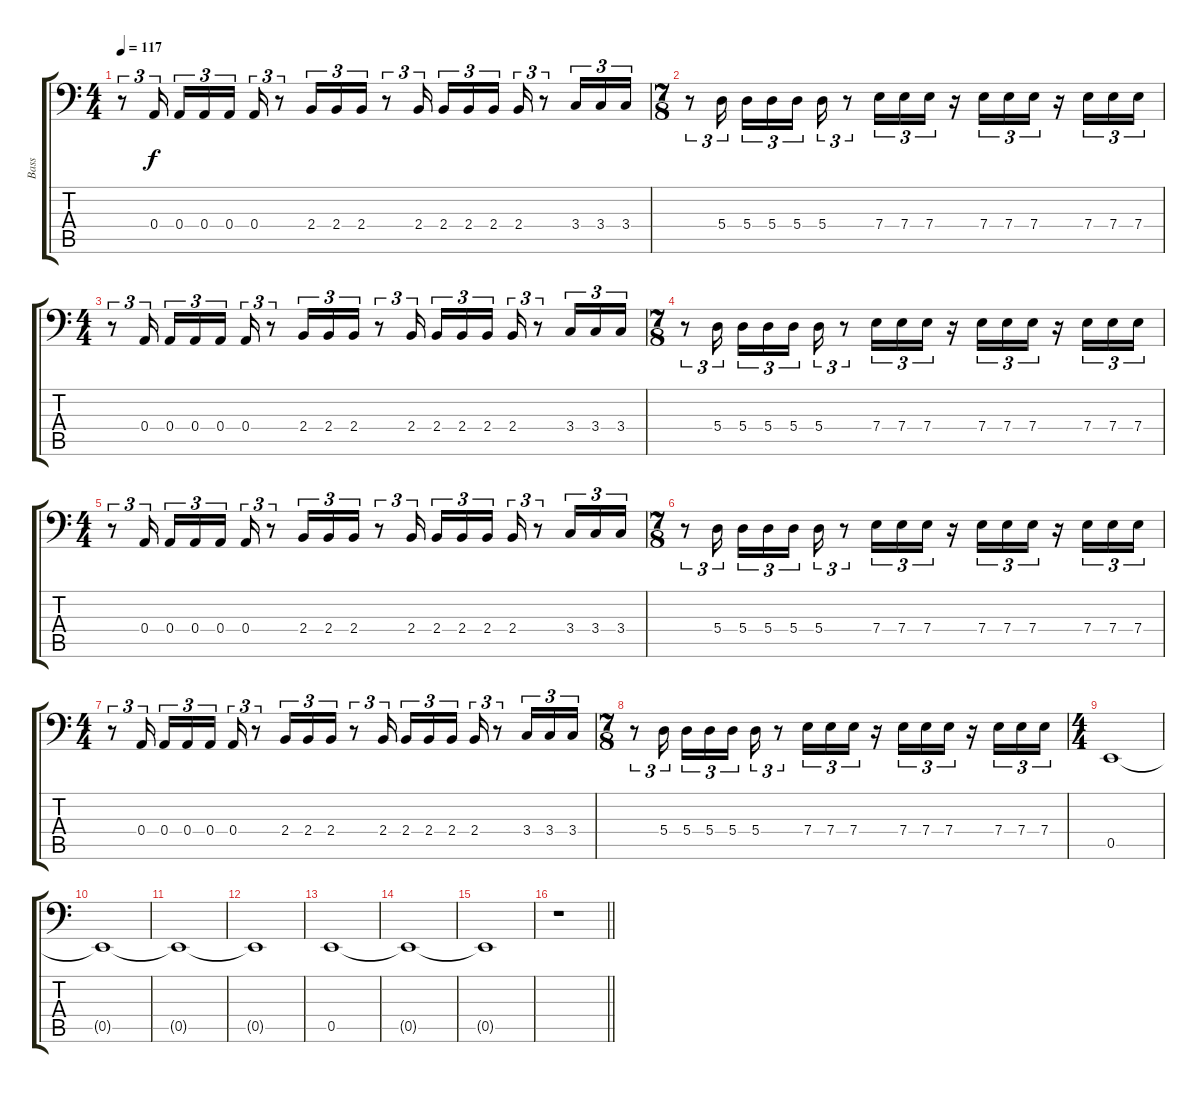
\track ("Bass" "Bass") {instrument electricbassfinger}
\staff {score tabs}
\tuning (B2 G2 D2 A1 E1 B0) {hide}
\ts (4 4)
\tempo 117
\clef f4
\ks c
r.8{tu (3 2) dy f} 0.4.16{tu (3 2) beam splitsecondary} 0.4.16{tu (3 2)} 0.4.16{tu (3 2)} 0.4.16{tu (3 2)} 0.4.16{tu (3 2)} r.8{tu (3 2)} 2.4.16{tu (3 2)} 2.4.16{tu (3 2)} 2.4.16{tu (3 2)} r.8{tu (3 2)} 2.4.16{tu (3 2) beam splitsecondary} 2.4.16{tu (3 2)} 2.4.16{tu (3 2)} 2.4.16{tu (3 2)} 2.4.16{tu (3 2)} r.8{tu (3 2)} 3.4.16{tu (3 2)} 3.4.16{tu (3 2)} 3.4.16{tu (3 2)} |
\ts (7 8)
r.8{tu (3 2)} 5.4.16{tu (3 2)} 5.4.16{tu (3 2)} 5.4.16{tu (3 2)} 5.4.16{tu (3 2)} 5.4.16{tu (3 2)} r.8{tu (3 2)} 7.4.16{tu (3 2)} 7.4.16{tu (3 2)} 7.4.16{tu (3 2)} r.16 7.4.16{tu (3 2)} 7.4.16{tu (3 2)} 7.4.16{tu (3 2)} r.16 7.4.16{tu (3 2)} 7.4.16{tu (3 2)} 7.4.16{tu (3 2)} |
\ts (4 4)
r.8{tu (3 2)} 0.4.16{tu (3 2) beam splitsecondary} 0.4.16{tu (3 2)} 0.4.16{tu (3 2)} 0.4.16{tu (3 2)} 0.4.16{tu (3 2)} r.8{tu (3 2)} 2.4.16{tu (3 2)} 2.4.16{tu (3 2)} 2.4.16{tu (3 2)} r.8{tu (3 2)} 2.4.16{tu (3 2) beam splitsecondary} 2.4.16{tu (3 2)} 2.4.16{tu (3 2)} 2.4.16{tu (3 2)} 2.4.16{tu (3 2)} r.8{tu (3 2)} 3.4.16{tu (3 2)} 3.4.16{tu (3 2)} 3.4.16{tu (3 2)} |
\ts (7 8)
r.8{tu (3 2)} 5.4.16{tu (3 2)} 5.4.16{tu (3 2)} 5.4.16{tu (3 2)} 5.4.16{tu (3 2)} 5.4.16{tu (3 2)} r.8{tu (3 2)} 7.4.16{tu (3 2)} 7.4.16{tu (3 2)} 7.4.16{tu (3 2)} r.16 7.4.16{tu (3 2)} 7.4.16{tu (3 2)} 7.4.16{tu (3 2)} r.16 7.4.16{tu (3 2)} 7.4.16{tu (3 2)} 7.4.16{tu (3 2)} |
\ts (4 4)
r.8{tu (3 2)} 0.4.16{tu (3 2) beam splitsecondary} 0.4.16{tu (3 2)} 0.4.16{tu (3 2)} 0.4.16{tu (3 2)} 0.4.16{tu (3 2)} r.8{tu (3 2)} 2.4.16{tu (3 2)} 2.4.16{tu (3 2)} 2.4.16{tu (3 2)} r.8{tu (3 2)} 2.4.16{tu (3 2) beam splitsecondary} 2.4.16{tu (3 2)} 2.4.16{tu (3 2)} 2.4.16{tu (3 2)} 2.4.16{tu (3 2)} r.8{tu (3 2)} 3.4.16{tu (3 2)} 3.4.16{tu (3 2)} 3.4.16{tu (3 2)} |
\ts (7 8)
r.8{tu (3 2)} 5.4.16{tu (3 2)} 5.4.16{tu (3 2)} 5.4.16{tu (3 2)} 5.4.16{tu (3 2)} 5.4.16{tu (3 2)} r.8{tu (3 2)} 7.4.16{tu (3 2)} 7.4.16{tu (3 2)} 7.4.16{tu (3 2)} r.16 7.4.16{tu (3 2)} 7.4.16{tu (3 2)} 7.4.16{tu (3 2)} r.16 7.4.16{tu (3 2)} 7.4.16{tu (3 2)} 7.4.16{tu (3 2)} |
\ts (4 4)
r.8{tu (3 2)} 0.4.16{tu (3 2) beam splitsecondary} 0.4.16{tu (3 2)} 0.4.16{tu (3 2)} 0.4.16{tu (3 2)} 0.4.16{tu (3 2)} r.8{tu (3 2)} 2.4.16{tu (3 2)} 2.4.16{tu (3 2)} 2.4.16{tu (3 2)} r.8{tu (3 2)} 2.4.16{tu (3 2) beam splitsecondary} 2.4.16{tu (3 2)} 2.4.16{tu (3 2)} 2.4.16{tu (3 2)} 2.4.16{tu (3 2)} r.8{tu (3 2)} 3.4.16{tu (3 2)} 3.4.16{tu (3 2)} 3.4.16{tu (3 2)} |
\ts (7 8)
r.8{tu (3 2)} 5.4.16{tu (3 2)} 5.4.16{tu (3 2)} 5.4.16{tu (3 2)} 5.4.16{tu (3 2)} 5.4.16{tu (3 2)} r.8{tu (3 2)} 7.4.16{tu (3 2)} 7.4.16{tu (3 2)} 7.4.16{tu (3 2)} r.16 7.4.16{tu (3 2)} 7.4.16{tu (3 2)} 7.4.16{tu (3 2)} r.16 7.4.16{tu (3 2)} 7.4.16{tu (3 2)} 7.4.16{tu (3 2)} |
\ts (4 4)
0.5.1 |
0.5{t}.1 |
0.5{t}.1 |
0.5{t}.1 |
0.5.1 |
0.5{t}.1 |
0.5{t}.1 |
\barLineRight lightlight
r.1
